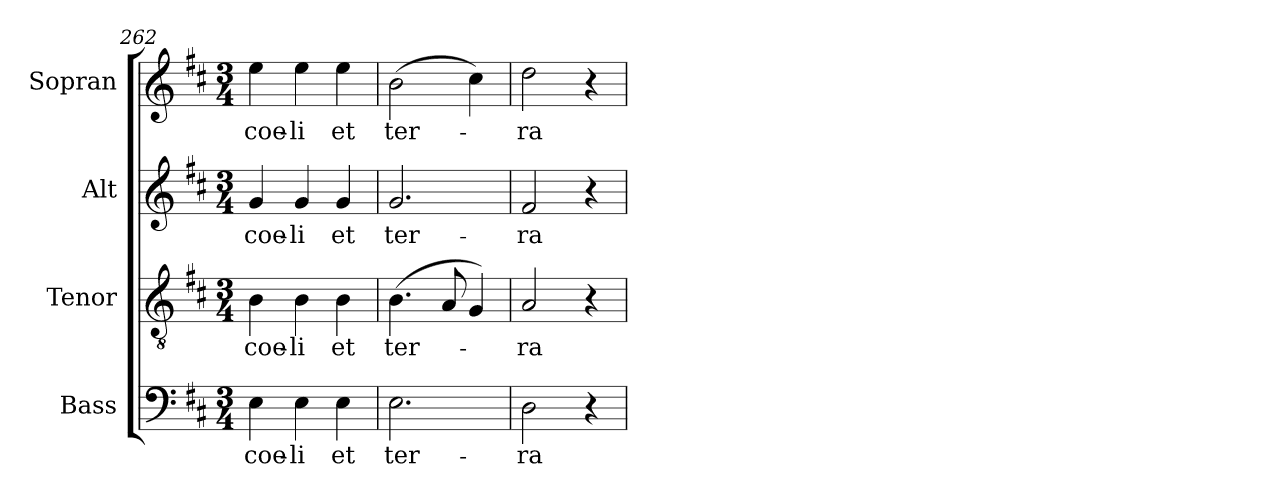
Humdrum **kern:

**kern	**text	**kern	**text	**kern	**text	**kern	**text
*part4	*part4	*part3	*part3	*part2	*part2	*part1	*part1
*staff4	*staff4	*staff3	*staff3	*staff2	*staff2	*staff1	*staff1
*I"Bass	*	*I"Tenor	*	*I"Alt	*	*I"Sopran	*
*I'B.	*	*I'T.	*	*I'A.	*	*I'S.	*
*clefF4	*	*clefGv2	*	*clefG2	*	*clefG2	*
*k[f#c#]	*	*k[f#c#]	*	*k[f#c#]	*	*k[f#c#]	*
*D:	*	*D:	*	*D:	*	*D:	*
*M3/4	*	*M3/4	*	*M3/4	*	*M3/4	*
=262	=262	=262	=262	=262	=262	=262	=262
!	!LO:LY:b	!	!LO:LY:b	!	!LO:LY:b	!	!LO:LY:b
4E\	coe-	4B\	coe-	4g/	coe-	4ee\	coe-
!	!LO:LY:b	!	!LO:LY:b	!	!LO:LY:b	!	!LO:LY:b
4E\	-li	4B\	-li	4g/	-li	4ee\	-li
!	!LO:LY:b	!	!LO:LY:b	!	!LO:LY:b	!	!LO:LY:b
4E\	et	4B\	et	4g/	et	4ee\	et
=263	=263	=263	=263	=263	=263	=263	=263
!	!LO:LY:b	!	!LO:LY:b	!	!LO:LY:b	!	!LO:LY:b
2.E\	ter-	(>4.B\	ter-	2.g/	ter-	(>2b\	ter-
.	.	8A/	.	.	.	.	.
.	.	4G/)	.	.	.	4cc#\)	.
=264	=264	=264	=264	=264	=264	=264	=264
!	!LO:LY:b	!	!LO:LY:b	!	!LO:LY:b	!	!LO:LY:b
2D\	-ra	2A/	-ra	2f#/	-ra	2dd\	-ra
4r	.	4r	.	4r	.	4r	.
=	=	=	=	=	=	=	=
*-	*-	*-	*-	*-	*-	*-	*-
